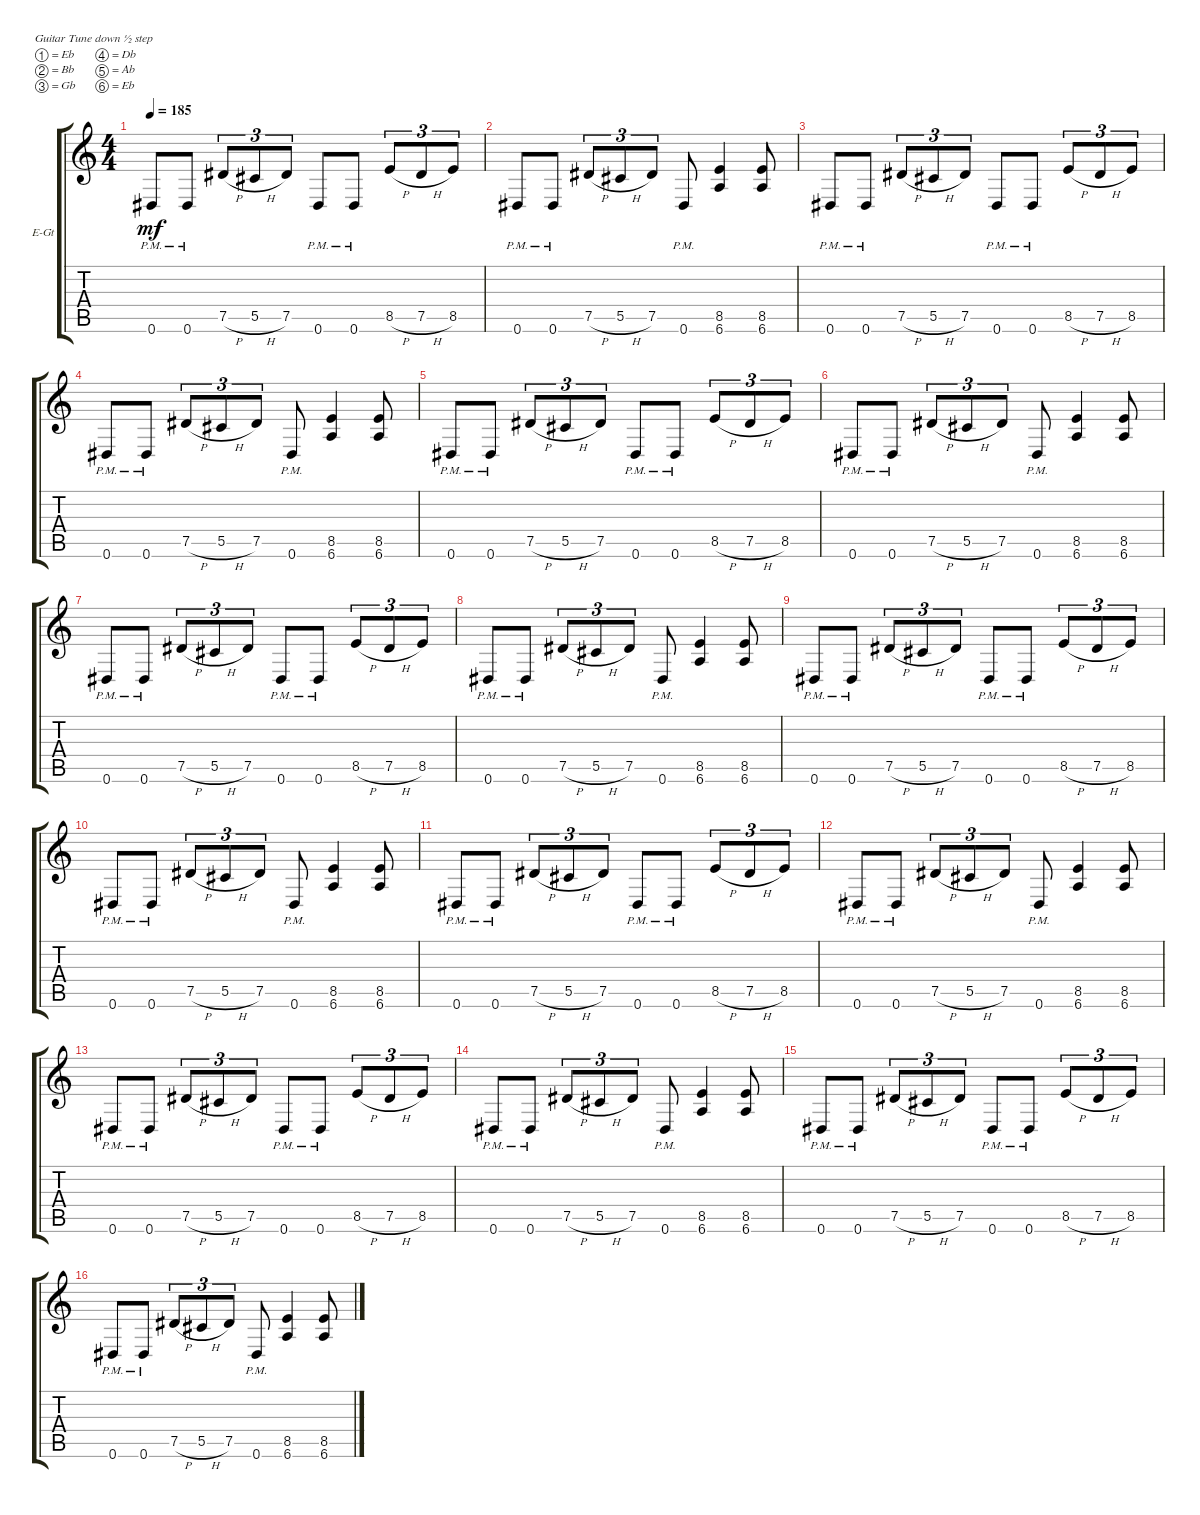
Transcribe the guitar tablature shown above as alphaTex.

\bracketExtendMode groupsimilarinstruments
\firstSystemTrackNameOrientation horizontal
\otherSystemsTrackNameOrientation horizontal
\track ("Electric Guitar 1" "E-Gt") {instrument distortionguitar}
\staff {score tabs}
\tuning (Eb4 Bb3 Gb3 Db3 Ab2 Eb2)
\ts (4 4)
\tempo 185
\clef g2
\ks c
0.6{pm}.8{dy mf instrument distortionguitar} 0.6{pm}.8 7.5{h}.8{tu (3 2)} 5.5{h}.8{tu (3 2)} 7.5.8{tu (3 2)} 0.6{pm}.8 0.6{pm}.8 8.5{h}.8{tu (3 2)} 7.5{h}.8{tu (3 2)} 8.5.8{tu (3 2)} |
0.6{pm}.8 0.6{pm}.8 7.5{h}.8{tu (3 2)} 5.5{h}.8{tu (3 2)} 7.5.8{tu (3 2)} 0.6{pm}.8 (6.6 8.5).4 (6.6 8.5).8 |
0.6{pm}.8 0.6{pm}.8 7.5{h}.8{tu (3 2)} 5.5{h}.8{tu (3 2)} 7.5.8{tu (3 2)} 0.6{pm}.8 0.6{pm}.8 8.5{h}.8{tu (3 2)} 7.5{h}.8{tu (3 2)} 8.5.8{tu (3 2)} |
0.6{pm}.8 0.6{pm}.8 7.5{h}.8{tu (3 2)} 5.5{h}.8{tu (3 2)} 7.5.8{tu (3 2)} 0.6{pm}.8 (6.6 8.5).4 (6.6 8.5).8 |
0.6{pm}.8 0.6{pm}.8 7.5{h}.8{tu (3 2)} 5.5{h}.8{tu (3 2)} 7.5.8{tu (3 2)} 0.6{pm}.8 0.6{pm}.8 8.5{h}.8{tu (3 2)} 7.5{h}.8{tu (3 2)} 8.5.8{tu (3 2)} |
0.6{pm}.8 0.6{pm}.8 7.5{h}.8{tu (3 2)} 5.5{h}.8{tu (3 2)} 7.5.8{tu (3 2)} 0.6{pm}.8 (6.6 8.5).4 (6.6 8.5).8 |
0.6{pm}.8 0.6{pm}.8 7.5{h}.8{tu (3 2)} 5.5{h}.8{tu (3 2)} 7.5.8{tu (3 2)} 0.6{pm}.8 0.6{pm}.8 8.5{h}.8{tu (3 2)} 7.5{h}.8{tu (3 2)} 8.5.8{tu (3 2)} |
0.6{pm}.8 0.6{pm}.8 7.5{h}.8{tu (3 2)} 5.5{h}.8{tu (3 2)} 7.5.8{tu (3 2)} 0.6{pm}.8 (6.6 8.5).4 (6.6 8.5).8 |
0.6{pm}.8 0.6{pm}.8 7.5{h}.8{tu (3 2)} 5.5{h}.8{tu (3 2)} 7.5.8{tu (3 2)} 0.6{pm}.8 0.6{pm}.8 8.5{h}.8{tu (3 2)} 7.5{h}.8{tu (3 2)} 8.5.8{tu (3 2)} |
0.6{pm}.8 0.6{pm}.8 7.5{h}.8{tu (3 2)} 5.5{h}.8{tu (3 2)} 7.5.8{tu (3 2)} 0.6{pm}.8 (6.6 8.5).4 (6.6 8.5).8 |
0.6{pm}.8 0.6{pm}.8 7.5{h}.8{tu (3 2)} 5.5{h}.8{tu (3 2)} 7.5.8{tu (3 2)} 0.6{pm}.8 0.6{pm}.8 8.5{h}.8{tu (3 2)} 7.5{h}.8{tu (3 2)} 8.5.8{tu (3 2)} |
0.6{pm}.8 0.6{pm}.8 7.5{h}.8{tu (3 2)} 5.5{h}.8{tu (3 2)} 7.5.8{tu (3 2)} 0.6{pm}.8 (6.6 8.5).4 (6.6 8.5).8 |
0.6{pm}.8 0.6{pm}.8 7.5{h}.8{tu (3 2)} 5.5{h}.8{tu (3 2)} 7.5.8{tu (3 2)} 0.6{pm}.8 0.6{pm}.8 8.5{h}.8{tu (3 2)} 7.5{h}.8{tu (3 2)} 8.5.8{tu (3 2)} |
0.6{pm}.8 0.6{pm}.8 7.5{h}.8{tu (3 2)} 5.5{h}.8{tu (3 2)} 7.5.8{tu (3 2)} 0.6{pm}.8 (6.6 8.5).4 (6.6 8.5).8 |
0.6{pm}.8 0.6{pm}.8 7.5{h}.8{tu (3 2)} 5.5{h}.8{tu (3 2)} 7.5.8{tu (3 2)} 0.6{pm}.8 0.6{pm}.8 8.5{h}.8{tu (3 2)} 7.5{h}.8{tu (3 2)} 8.5.8{tu (3 2)} |
0.6{pm}.8 0.6{pm}.8 7.5{h}.8{tu (3 2)} 5.5{h}.8{tu (3 2)} 7.5.8{tu (3 2)} 0.6{pm}.8 (6.6 8.5).4 (6.6 8.5).8
